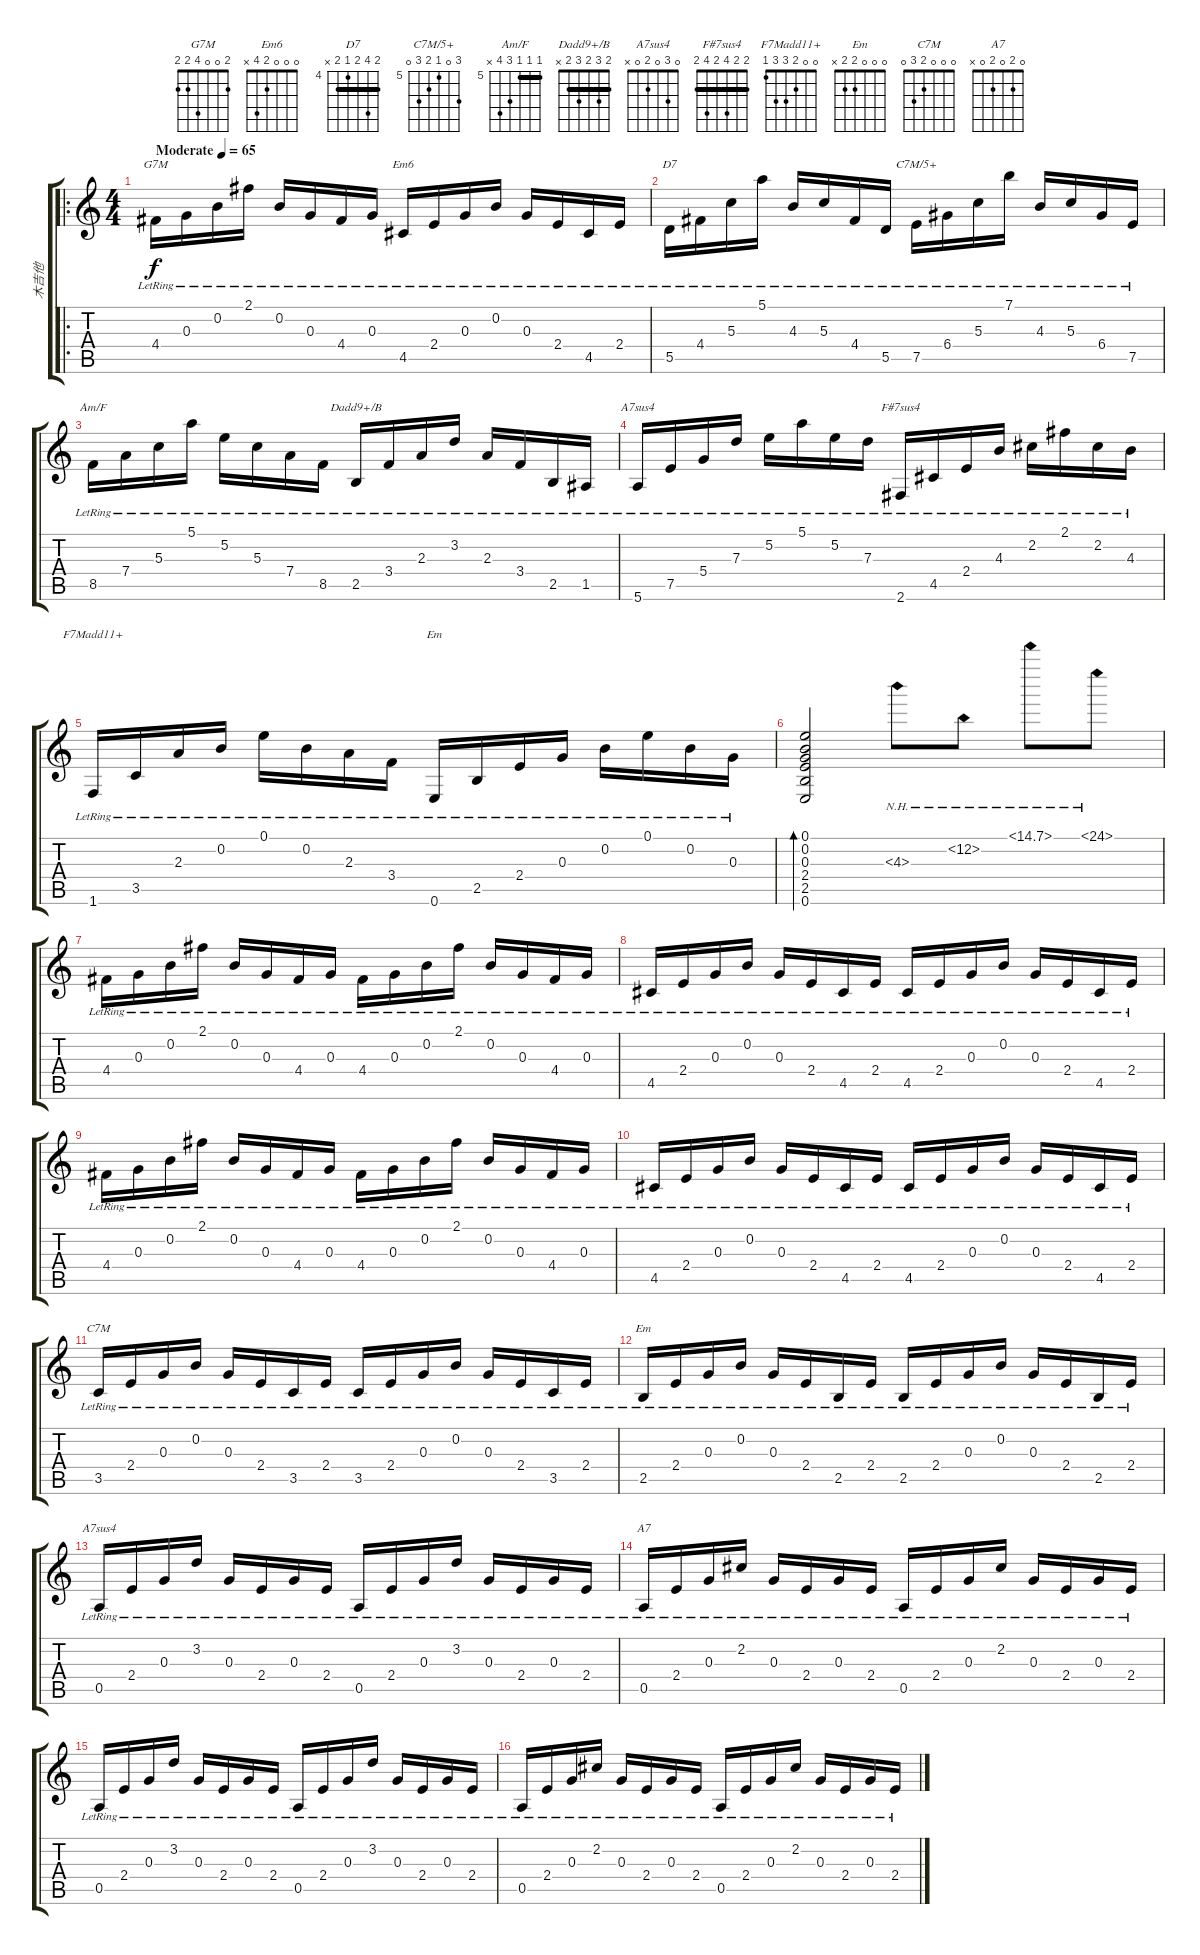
\track ("木吉他" "木吉他") {instrument acousticguitarsteel}
\staff {score tabs}
\tuning (E4 B3 G3 D3 A2 E2) {hide}
\chord ("G7M" 2 0 0 4 2 2)
\chord ("Em6" 0 0 0 2 4 x)
\chord ("D7" 5 7 5 4 5 x) {firstfret 4 barre 5}
\chord ("C7M/5+" 7 0 5 6 7 0) {firstfret 5}
\chord ("Am/F" 5 5 5 7 8 x) {firstfret 5 barre 5}
\chord ("Dadd9+/B" 2 3 2 3 2 x) {barre 2}
\chord ("A7sus4" 5 5 7 5 7 5) {firstfret 5 barre 5}
\chord ("F#7sus4" 2 2 4 2 4 2) {barre 2}
\chord ("F7Madd11+" 0 0 2 3 3 1)
\chord ("Em" 0 0 0 2 2 0)
\chord ("C7M" 0 0 0 2 3 0)
\chord ("Em" 0 0 0 2 2 x)
\chord ("A7sus4" 0 3 0 2 0 x)
\chord ("A7" 0 2 0 2 0 x)
\ro
\ts (4 4)
\tempo (65 "Moderate")
\clef g2
\ks c
4.4{lr}.16{ch "G7M" dy f instrument acousticguitarsteel} 0.3{lr}.16 0.2{lr}.16 2.1{lr}.16 0.2{lr}.16 0.3{lr}.16 4.4{lr}.16 0.3{lr}.16 4.5{lr}.16{ch "Em6"} 2.4{lr}.16 0.3{lr}.16 0.2{lr}.16 0.3{lr}.16 2.4{lr}.16 4.5{lr}.16 2.4{lr}.16 |
5.5{lr}.16{ch "D7"} 4.4{lr}.16 5.3{lr}.16 5.1{lr}.16 4.3{lr}.16 5.3{lr}.16 4.4{lr}.16 5.5{lr}.16 7.5{lr}.16{ch "C7M/5+"} 6.4{lr}.16 5.3{lr}.16 7.1{lr}.16 4.3{lr}.16 5.3{lr}.16 6.4{lr}.16 7.5{lr}.16 |
8.5{lr}.16{ch "Am/F"} 7.4{lr}.16 5.3{lr}.16 5.1{lr}.16 5.2{lr}.16 5.3{lr}.16 7.4{lr}.16 8.5{lr}.16 2.5{lr}.16{ch "Dadd9+/B"} 3.4{lr}.16 2.3{lr}.16 3.2{lr}.16 2.3{lr}.16 3.4{lr}.16 2.5{lr}.16 1.5{lr}.16 |
5.6{lr}.16{ch "A7sus4"} 7.5{lr}.16 5.4{lr}.16 7.3{lr}.16 5.2{lr}.16 5.1{lr}.16 5.2{lr}.16 7.3{lr}.16 2.6{lr}.16{ch "F#7sus4"} 4.5{lr}.16 2.4{lr}.16 4.3{lr}.16 2.2{lr}.16 2.1{lr}.16 2.2{lr}.16 4.3{lr}.16 |
1.6{lr}.16{ch "F7Madd11+"} 3.5{lr}.16 2.3{lr}.16 0.2{lr}.16 0.1{lr}.16 0.2{lr}.16 2.3{lr}.16 3.4{lr}.16 0.6{lr}.16{ch "Em"} 2.5{lr}.16 2.4{lr}.16 0.3{lr}.16 0.2{lr}.16 0.1{lr}.16 0.2{lr}.16 0.3{lr}.16 |
(0.1 0.2 0.3 2.4 2.5 0.6).2{bd 120} 4.3{nh}.8 12.2{nh}.8 14.1{nh}.8 24.1{nh}.8 |
4.4{lr}.16 0.3{lr}.16 0.2{lr}.16 2.1{lr}.16 0.2{lr}.16 0.3{lr}.16 4.4{lr}.16 0.3{lr}.16 4.4{lr}.16 0.3{lr}.16 0.2{lr}.16 2.1{lr}.16 0.2{lr}.16 0.3{lr}.16 4.4{lr}.16 0.3{lr}.16 |
4.5{lr}.16 2.4{lr}.16 0.3{lr}.16 0.2{lr}.16 0.3{lr}.16 2.4{lr}.16 4.5{lr}.16 2.4{lr}.16 4.5{lr}.16 2.4{lr}.16 0.3{lr}.16 0.2{lr}.16 0.3{lr}.16 2.4{lr}.16 4.5{lr}.16 2.4{lr}.16 |
4.4{lr}.16 0.3{lr}.16 0.2{lr}.16 2.1{lr}.16 0.2{lr}.16 0.3{lr}.16 4.4{lr}.16 0.3{lr}.16 4.4{lr}.16 0.3{lr}.16 0.2{lr}.16 2.1{lr}.16 0.2{lr}.16 0.3{lr}.16 4.4{lr}.16 0.3{lr}.16 |
4.5{lr}.16 2.4{lr}.16 0.3{lr}.16 0.2{lr}.16 0.3{lr}.16 2.4{lr}.16 4.5{lr}.16 2.4{lr}.16 4.5{lr}.16 2.4{lr}.16 0.3{lr}.16 0.2{lr}.16 0.3{lr}.16 2.4{lr}.16 4.5{lr}.16 2.4{lr}.16 |
3.5{lr}.16{ch "C7M"} 2.4{lr}.16 0.3{lr}.16 0.2{lr}.16 0.3{lr}.16 2.4{lr}.16 3.5{lr}.16 2.4{lr}.16 3.5{lr}.16 2.4{lr}.16 0.3{lr}.16 0.2{lr}.16 0.3{lr}.16 2.4{lr}.16 3.5{lr}.16 2.4{lr}.16 |
2.5{lr}.16{ch "Em"} 2.4{lr}.16 0.3{lr}.16 0.2{lr}.16 0.3{lr}.16 2.4{lr}.16 2.5{lr}.16 2.4{lr}.16 2.5{lr}.16 2.4{lr}.16 0.3{lr}.16 0.2{lr}.16 0.3{lr}.16 2.4{lr}.16 2.5{lr}.16 2.4{lr}.16 |
0.5{lr}.16{ch "A7sus4"} 2.4{lr}.16 0.3{lr}.16 3.2{lr}.16 0.3{lr}.16 2.4{lr}.16 0.3{lr}.16 2.4{lr}.16 0.5{lr}.16 2.4{lr}.16 0.3{lr}.16 3.2{lr}.16 0.3{lr}.16 2.4{lr}.16 0.3{lr}.16 2.4{lr}.16 |
0.5{lr}.16{ch "A7"} 2.4{lr}.16 0.3{lr}.16 2.2{lr}.16 0.3{lr}.16 2.4{lr}.16 0.3{lr}.16 2.4{lr}.16 0.5{lr}.16 2.4{lr}.16 0.3{lr}.16 2.2{lr}.16 0.3{lr}.16 2.4{lr}.16 0.3{lr}.16 2.4{lr}.16 |
0.5{lr}.16 2.4{lr}.16 0.3{lr}.16 3.2{lr}.16 0.3{lr}.16 2.4{lr}.16 0.3{lr}.16 2.4{lr}.16 0.5{lr}.16 2.4{lr}.16 0.3{lr}.16 3.2{lr}.16 0.3{lr}.16 2.4{lr}.16 0.3{lr}.16 2.4{lr}.16 |
0.5{lr}.16 2.4{lr}.16 0.3{lr}.16 2.2{lr}.16 0.3{lr}.16 2.4{lr}.16 0.3{lr}.16 2.4{lr}.16 0.5{lr}.16 2.4{lr}.16 0.3{lr}.16 2.2{lr}.16 0.3{lr}.16 2.4{lr}.16 0.3{lr}.16 2.4{lr}.16
